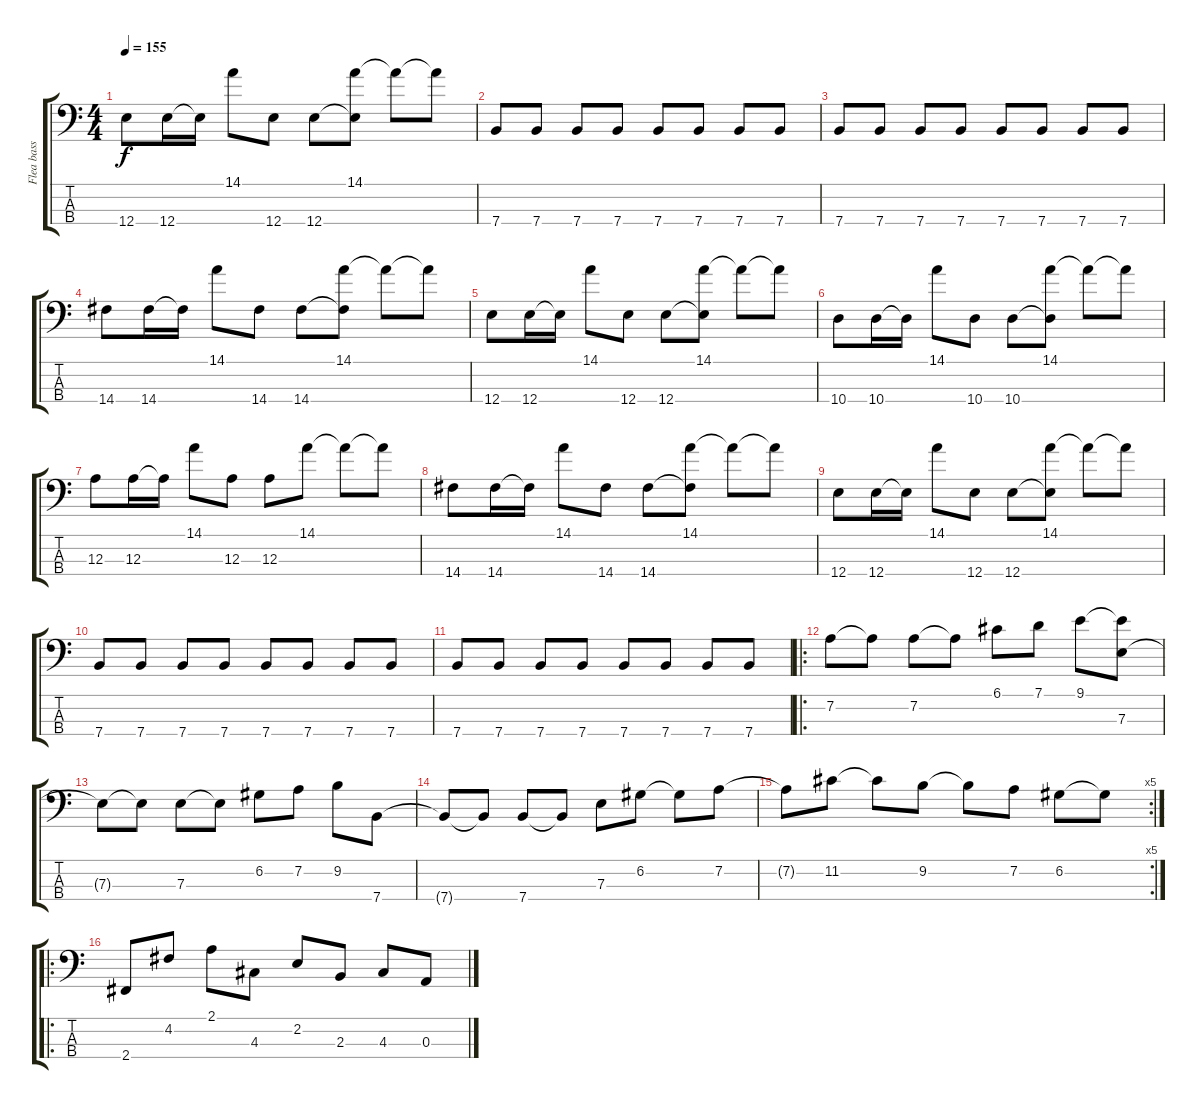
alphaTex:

\track (" Flea bass" " Flea bass") {instrument electricbassfinger}
\staff {score tabs}
\tuning (G2 D2 A1 E1) {hide}
\ts (4 4)
\tempo 155
\clef f4
\ks c
12.4.8{dy f} 12.4.16 12.4{t}.16 14.1.8 12.4.8 12.4.8 (14.1 12.4{t}).8 14.1{t}.8 14.1{t}.8 |
7.4.8 7.4.8 7.4.8 7.4.8 7.4.8 7.4.8 7.4.8 7.4.8 |
7.4.8 7.4.8 7.4.8 7.4.8 7.4.8 7.4.8 7.4.8 7.4.8 |
14.4.8 14.4.16 14.4{t}.16 14.1.8 14.4.8 14.4.8 (14.1 14.4{t}).8 14.1{t}.8 14.1{t}.8 |
12.4.8 12.4.16 12.4{t}.16 14.1.8 12.4.8 12.4.8 (14.1 12.4{t}).8 14.1{t}.8 14.1{t}.8 |
10.4.8 10.4.16 10.4{t}.16 14.1.8 10.4.8 10.4.8 (14.1 10.4{t}).8 14.1{t}.8 14.1{t}.8 |
12.3.8 12.3.16 12.3{t}.16 14.1.8 12.3.8 12.3.8 14.1.8 14.1{t}.8 14.1{t}.8 |
14.4.8 14.4.16 14.4{t}.16 14.1.8 14.4.8 14.4.8 (14.1 14.4{t}).8 14.1{t}.8 14.1{t}.8 |
12.4.8 12.4.16 12.4{t}.16 14.1.8 12.4.8 12.4.8 (14.1 12.4{t}).8 14.1{t}.8 14.1{t}.8 |
7.4.8 7.4.8 7.4.8 7.4.8 7.4.8 7.4.8 7.4.8 7.4.8 |
7.4.8 7.4.8 7.4.8 7.4.8 7.4.8 7.4.8 7.4.8 7.4.8 |
\ro
7.2.8 7.2{t}.8 7.2.8 7.2{t}.8 6.1.8 7.1.8 9.1.8 (9.1{t} 7.3).8 |
7.3{t}.8 7.3{t}.8 7.3.8 7.3{t}.8 6.2.8 7.2.8 9.2.8 7.4.8 |
7.4{t}.8 7.4{t}.8 7.4.8 7.4{t}.8 7.3.8 6.2.8 6.2{t}.8 7.2.8 |
\rc 5
7.2{t}.8 11.2.8 11.2{t}.8 9.2.8 9.2{t}.8 7.2.8 6.2.8 6.2{t}.8 |
\ro
2.4.8 4.2.8 2.1.8 4.3.8 2.2.8 2.3.8 4.3.8 0.3.8
